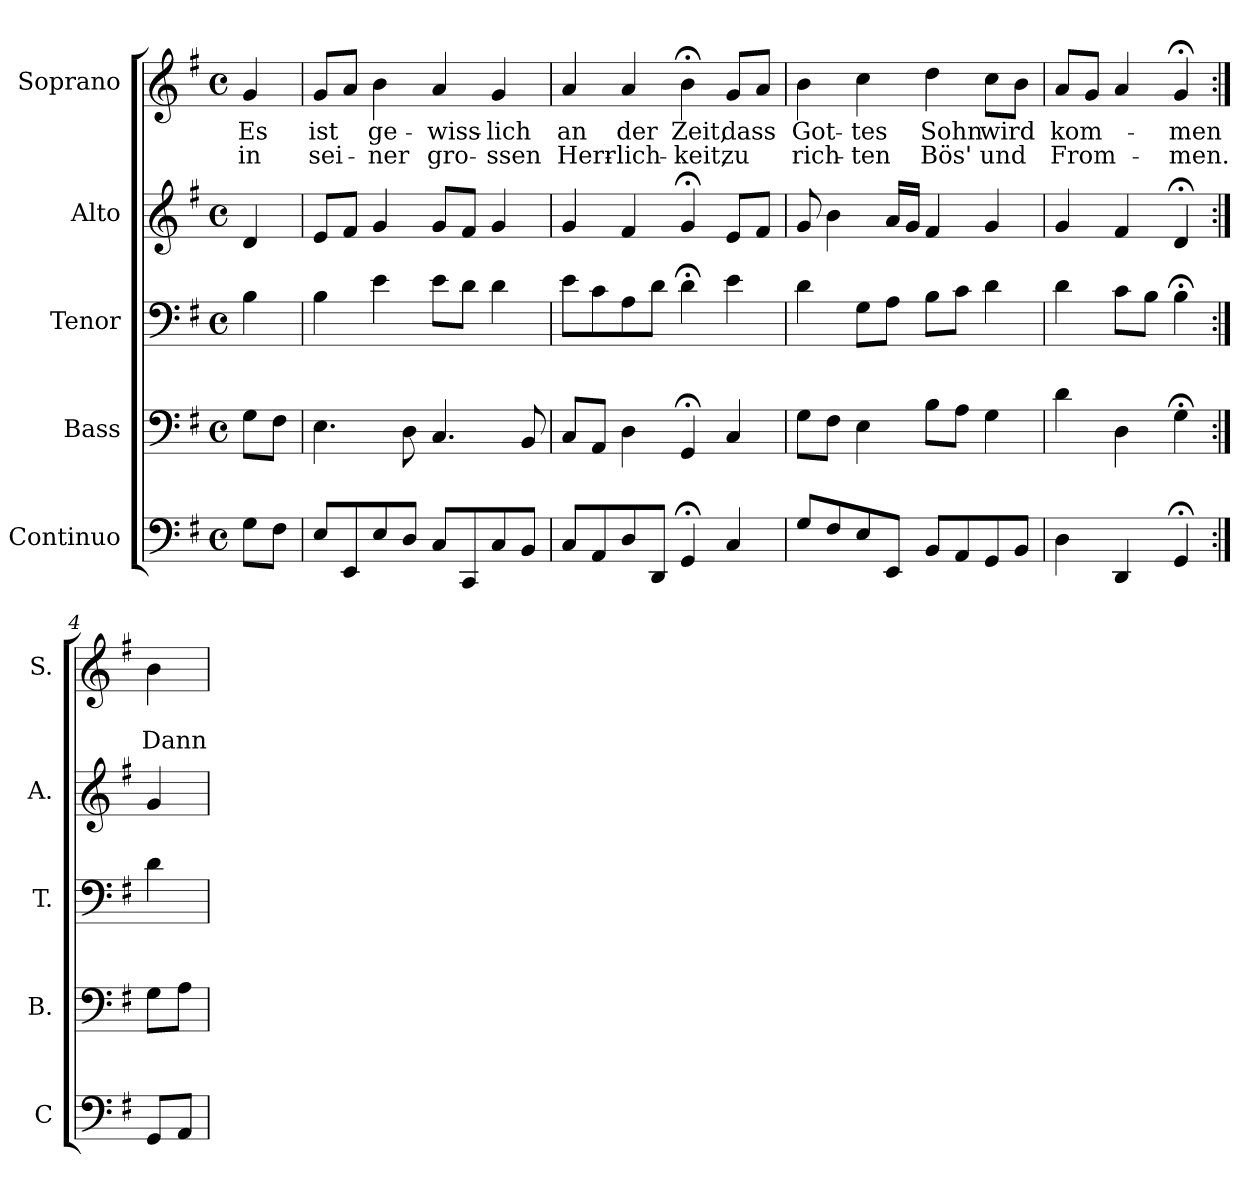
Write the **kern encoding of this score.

**kern	**kern	**kern	**kern	**kern	**text	**text
*part5	*part4	*part3	*part2	*part1	*part1	*part1
*staff5	*staff4	*staff3	*staff2	*staff1	*staff1	*staff1
*I"Continuo	*I"Bass	*I"Tenor	*I"Alto	*I"Soprano	*	*
*I'C	*I'B.	*I'T.	*I'A.	*I'S.	*	*
*clefF4	*clefF4	*clefF4	*clefG2	*clefG2	*	*
*k[f#]	*k[f#]	*k[f#]	*k[f#]	*k[f#]	*	*
*G:	*G:	*G:	*G:	*G:	*	*
*M4/4	*M4/4	*M4/4	*M4/4	*M4/4	*	*
*met(c)	*met(c)	*met(c)	*met(c)	*met(c)	*	*
=	=	=	=	=	=	=
8G\L	8G\L	4B\	4d/	4g/	Es	in
8F#\J	8F#\J	.	.	.	.	.
=1	=1	=1	=1	=1	=1	=1
8E/L	4.E\	4B\	8e/L	8g/L	ist	sei-
8EE/	.	.	8f#/J	8a/J	.	.
8E/	.	4e\	4g/	4b\	ge-	-ner
8D/J	8D\	.	.	.	.	.
8C/L	4.C/	8e\L	8g/L	4a/	-wiss-	gro-
8CC/	.	8d\J	8f#/J	.	.	.
8C/	.	4d\	4g/	4g/	-lich	-ssen
8BB/J	8BB/	.	.	.	.	.
=2	=2	=2	=2	=2	=2	=2
8C/L	8C/L	8e\L	4g/	4a/	an	Herr-
8AA/	8AA/J	8c\	.	.	.	.
8D/	4D\	8A\	4f#/	4a/	der	-lich-
8DD/J	.	8d\J	.	.	.	.
4GG;</	4GG;</	4d;<\	4g;</	4b;<\	Zeit,	-keit,
4C/	4C/	4e\	8e/L	8g/L	dass	zu
.	.	.	8f#/J	8a/J	.	.
=3	=3	=3	=3	=3	=3	=3
8G/L	8G\L	4d\	8g/	4b\	Got-	rich-
8F#/	8F#\J	.	4b\	.	.	.
8E/	4E\	8G\L	.	4cc\	-tes	-ten
8EE/J	.	8A\J	16a/LL	.	.	.
.	.	.	16g/JJ	.	.	.
8BB/L	8B\L	8B\L	4f#/	4dd\	Sohn	Bös'
8AA/	8A\J	8c\J	.	.	.	.
8GG/	4G\	4d\	4g/	8cc\L	wird	und
8BB/J	.	.	.	8b\J	.	.
=4	=4	=4	=4	=4	=4	=4
4D\	4d\	4d\	4g/	8a/L	kom-	From-
.	.	.	.	8g/J	.	.
4DD/	4D\	8c\L	4f#/	4a/	.	.
.	.	8B\J	.	.	.	.
4GG;</	4G;<\	4B;<\	4d;</	4g;</	-men	-men.
!!LO:PB:g=z
=4a:|!	=4a:|!	=4a:|!	=4a:|!	=4a:|!	=4a:|!	=4a:|!
8GG/L	8G\L	4d\	4g/	4b\	.	Dann
8AA/J	8A\J	.	.	.	.	.
=	=	=	=	=	=	=
*-	*-	*-	*-	*-	*-	*-
